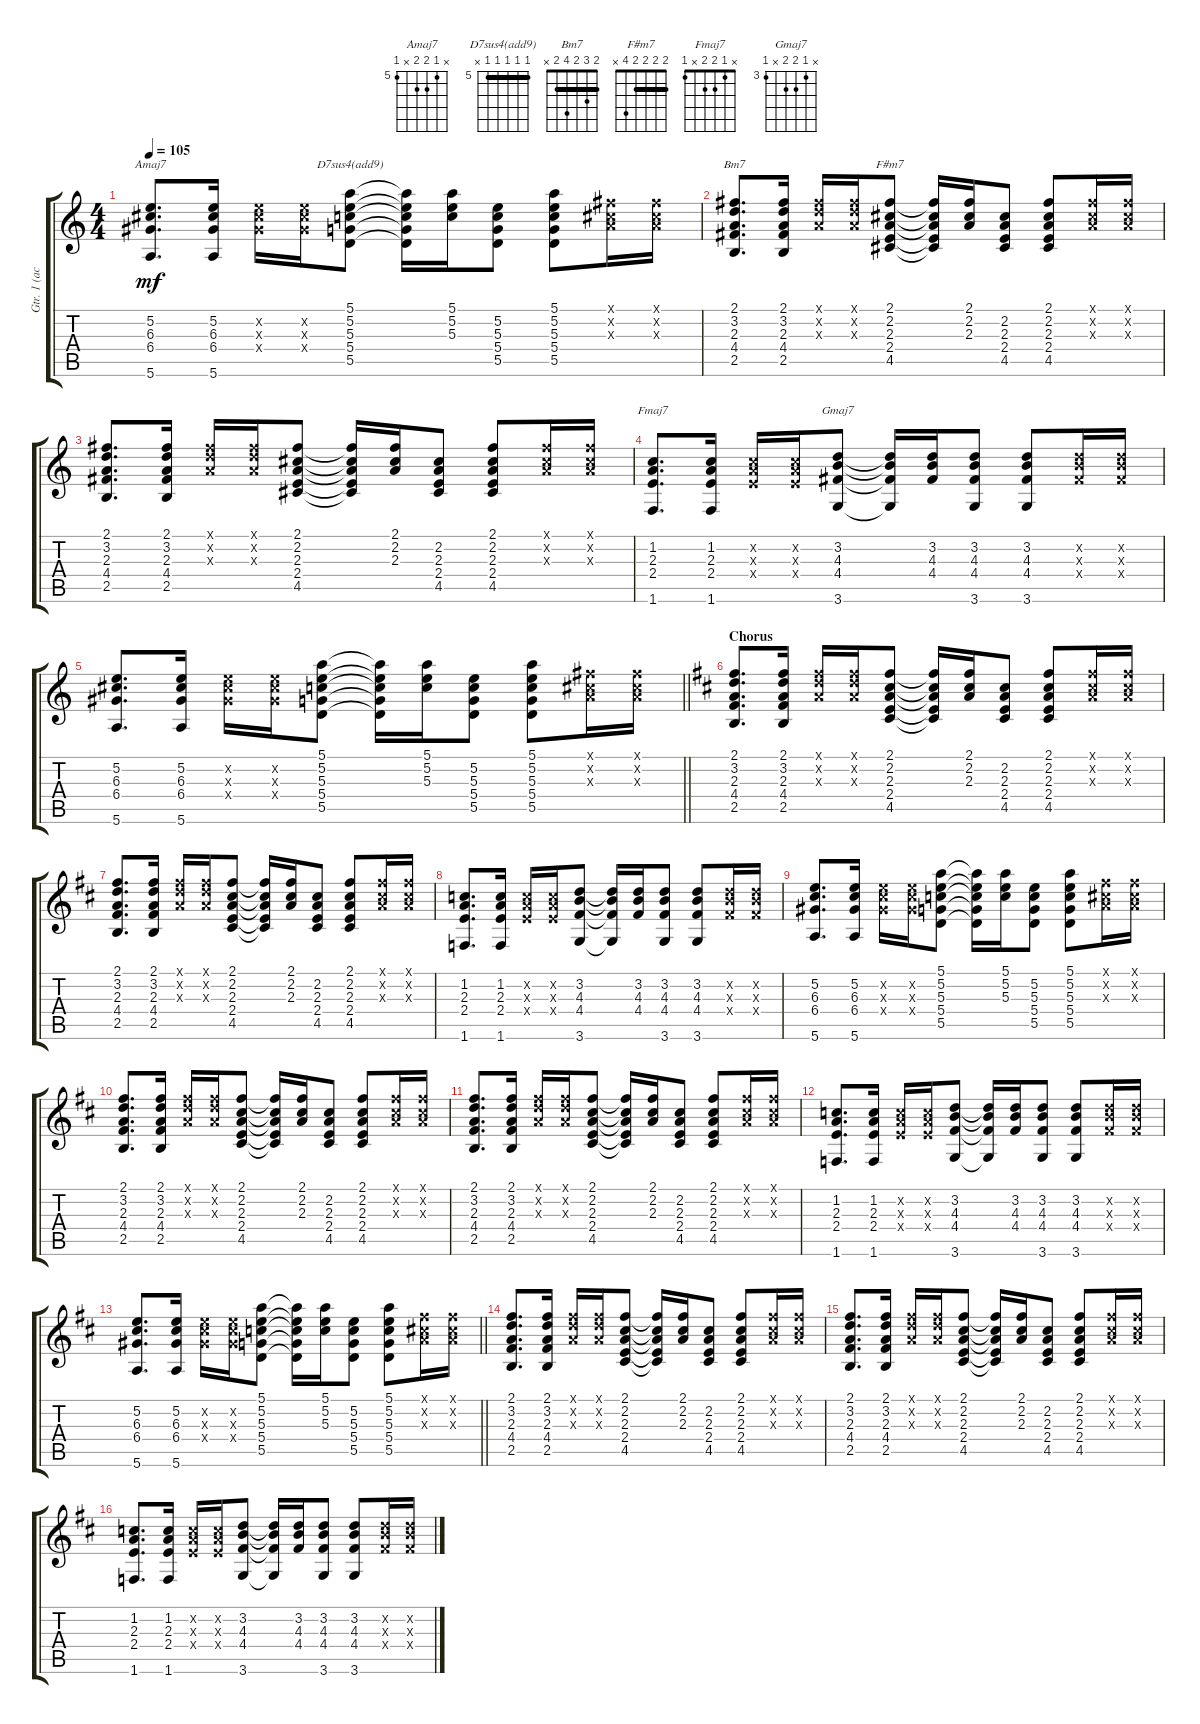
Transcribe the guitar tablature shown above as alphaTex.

\track ("Gtr. 1 (acous.)" "Gtr. 1 (ac") {instrument acousticguitarsteel}
\staff {score tabs}
\tuning (E4 B3 G3 D3 A2 E2) {hide}
\chord ("Amaj7" x 5 6 6 x 5) {firstfret 5}
\chord ("D7sus4(add9)" 5 5 5 5 5 x) {firstfret 5 barre 5}
\chord ("Bm7" 2 3 2 4 2 x) {barre 2}
\chord ("F#m7" 2 2 2 2 4 x) {barre 2}
\chord ("Fmaj7" x 1 2 2 x 1)
\chord ("Gmaj7" x 3 4 4 x 3) {firstfret 3}
\ts (4 4)
\tempo 105
\clef g2
\ks aminor
(5.2 6.3 6.4 5.6).8{d ch "Amaj7" dy mf} (5.2 6.3 6.4 5.6).16 (5.2{x} 6.3{x} 6.4{x}).16 (5.2{x} 6.3{x} 6.4{x}).16 (5.1 5.2 5.3 5.4 5.5).8{ch "D7sus4(add9)"} (5.1{t} 5.2{t} 5.3{t} 5.4{t} 5.5{t}).16 (5.1 5.2 5.3).16 (5.2 5.3 5.4 5.5).8 (5.1 5.2 5.3 5.4 5.5).8 (2.1{x} 2.2{x} 2.3{x}).16 (2.1{x} 2.2{x} 2.3{x}).16 |
(2.1 3.2 2.3 4.4 2.5).8{d ch "Bm7"} (2.1 3.2 2.3 4.4 2.5).16 (2.1{x} 3.2{x} 2.3{x}).16 (2.1{x} 3.2{x} 2.3{x}).16 (2.1 2.2 2.3 2.4 4.5).8{ch "F#m7"} (2.1{t} 2.2{t} 2.3{t} 2.4{t} 4.5{t}).16 (2.1 2.2 2.3).16 (2.2 2.3 2.4 4.5).8 (2.1 2.2 2.3 2.4 4.5).8 (2.1{x} 2.2{x} 2.3{x}).16 (2.1{x} 2.2{x} 2.3{x}).16 |
(2.1 3.2 2.3 4.4 2.5).8{d} (2.1 3.2 2.3 4.4 2.5).16 (2.1{x} 3.2{x} 2.3{x}).16 (2.1{x} 3.2{x} 2.3{x}).16 (2.1 2.2 2.3 2.4 4.5).8 (2.1{t} 2.2{t} 2.3{t} 2.4{t} 4.5{t}).16 (2.1 2.2 2.3).16 (2.2 2.3 2.4 4.5).8 (2.1 2.2 2.3 2.4 4.5).8 (2.1{x} 2.2{x} 2.3{x}).16 (2.1{x} 2.2{x} 2.3{x}).16 |
(1.2 2.3 2.4 1.6).8{d ch "Fmaj7"} (1.2 2.3 2.4 1.6).16 (1.2{x} 2.3{x} 2.4{x}).16 (1.2{x} 2.3{x} 2.4{x}).16 (3.2 4.3 4.4 3.6).8{ch "Gmaj7"} (3.2{t} 4.3{t} 4.4{t} 3.6{t}).16 (3.2 4.3 4.4).16 (3.2 4.3 4.4 3.6).8 (3.2 4.3 4.4 3.6).8 (3.2{x} 4.3{x} 4.4{x}).16 (3.2{x} 4.3{x} 4.4{x}).16 |
\barLineRight lightlight
(5.2 6.3 6.4 5.6).8{d} (5.2 6.3 6.4 5.6).16 (5.2{x} 6.3{x} 6.4{x}).16 (5.2{x} 6.3{x} 6.4{x}).16 (5.1 5.2 5.3 5.4 5.5).8 (5.1{t} 5.2{t} 5.3{t} 5.4{t} 5.5{t}).16 (5.1 5.2 5.3).16 (5.2 5.3 5.4 5.5).8 (5.1 5.2 5.3 5.4 5.5).8 (2.1{x} 2.2{x} 2.3{x}).16 (2.1{x} 2.2{x} 2.3{x}).16 |
\section ("" "Chorus")
\ks bminor
(2.1 3.2 2.3 4.4 2.5).8{d} (2.1 3.2 2.3 4.4 2.5).16 (2.1{x} 3.2{x} 2.3{x}).16 (2.1{x} 3.2{x} 2.3{x}).16 (2.1 2.2 2.3 2.4 4.5).8 (2.1{t} 2.2{t} 2.3{t} 2.4{t} 4.5{t}).16 (2.1 2.2 2.3).16 (2.2 2.3 2.4 4.5).8 (2.1 2.2 2.3 2.4 4.5).8 (2.1{x} 2.2{x} 2.3{x}).16 (2.1{x} 2.2{x} 2.3{x}).16 |
(2.1 3.2 2.3 4.4 2.5).8{d} (2.1 3.2 2.3 4.4 2.5).16 (2.1{x} 3.2{x} 2.3{x}).16 (2.1{x} 3.2{x} 2.3{x}).16 (2.1 2.2 2.3 2.4 4.5).8 (2.1{t} 2.2{t} 2.3{t} 2.4{t} 4.5{t}).16 (2.1 2.2 2.3).16 (2.2 2.3 2.4 4.5).8 (2.1 2.2 2.3 2.4 4.5).8 (2.1{x} 2.2{x} 2.3{x}).16 (2.1{x} 2.2{x} 2.3{x}).16 |
(1.2 2.3 2.4 1.6).8{d} (1.2 2.3 2.4 1.6).16 (1.2{x} 2.3{x} 2.4{x}).16 (1.2{x} 2.3{x} 2.4{x}).16 (3.2 4.3 4.4 3.6).8 (3.2{t} 4.3{t} 4.4{t} 3.6{t}).16 (3.2 4.3 4.4).16 (3.2 4.3 4.4 3.6).8 (3.2 4.3 4.4 3.6).8 (3.2{x} 4.3{x} 4.4{x}).16 (3.2{x} 4.3{x} 4.4{x}).16 |
(5.2 6.3 6.4 5.6).8{d} (5.2 6.3 6.4 5.6).16 (5.2{x} 6.3{x} 6.4{x}).16 (5.2{x} 6.3{x} 6.4{x}).16 (5.1 5.2 5.3 5.4 5.5).8 (5.1{t} 5.2{t} 5.3{t} 5.4{t} 5.5{t}).16 (5.1 5.2 5.3).16 (5.2 5.3 5.4 5.5).8 (5.1 5.2 5.3 5.4 5.5).8 (2.1{x} 2.2{x} 2.3{x}).16 (2.1{x} 2.2{x} 2.3{x}).16 |
(2.1 3.2 2.3 4.4 2.5).8{d} (2.1 3.2 2.3 4.4 2.5).16 (2.1{x} 3.2{x} 2.3{x}).16 (2.1{x} 3.2{x} 2.3{x}).16 (2.1 2.2 2.3 2.4 4.5).8 (2.1{t} 2.2{t} 2.3{t} 2.4{t} 4.5{t}).16 (2.1 2.2 2.3).16 (2.2 2.3 2.4 4.5).8 (2.1 2.2 2.3 2.4 4.5).8 (2.1{x} 2.2{x} 2.3{x}).16 (2.1{x} 2.2{x} 2.3{x}).16 |
(2.1 3.2 2.3 4.4 2.5).8{d} (2.1 3.2 2.3 4.4 2.5).16 (2.1{x} 3.2{x} 2.3{x}).16 (2.1{x} 3.2{x} 2.3{x}).16 (2.1 2.2 2.3 2.4 4.5).8 (2.1{t} 2.2{t} 2.3{t} 2.4{t} 4.5{t}).16 (2.1 2.2 2.3).16 (2.2 2.3 2.4 4.5).8 (2.1 2.2 2.3 2.4 4.5).8 (2.1{x} 2.2{x} 2.3{x}).16 (2.1{x} 2.2{x} 2.3{x}).16 |
(1.2 2.3 2.4 1.6).8{d} (1.2 2.3 2.4 1.6).16 (1.2{x} 2.3{x} 2.4{x}).16 (1.2{x} 2.3{x} 2.4{x}).16 (3.2 4.3 4.4 3.6).8 (3.2{t} 4.3{t} 4.4{t} 3.6{t}).16 (3.2 4.3 4.4).16 (3.2 4.3 4.4 3.6).8 (3.2 4.3 4.4 3.6).8 (3.2{x} 4.3{x} 4.4{x}).16 (3.2{x} 4.3{x} 4.4{x}).16 |
\barLineRight lightlight
(5.2 6.3 6.4 5.6).8{d} (5.2 6.3 6.4 5.6).16 (5.2{x} 6.3{x} 6.4{x}).16 (5.2{x} 6.3{x} 6.4{x}).16 (5.1 5.2 5.3 5.4 5.5).8 (5.1{t} 5.2{t} 5.3{t} 5.4{t} 5.5{t}).16 (5.1 5.2 5.3).16 (5.2 5.3 5.4 5.5).8 (5.1 5.2 5.3 5.4 5.5).8 (2.1{x} 2.2{x} 2.3{x}).16 (2.1{x} 2.2{x} 2.3{x}).16 |
\section ("" "")
(2.1 3.2 2.3 4.4 2.5).8{d} (2.1 3.2 2.3 4.4 2.5).16 (2.1{x} 3.2{x} 2.3{x}).16 (2.1{x} 3.2{x} 2.3{x}).16 (2.1 2.2 2.3 2.4 4.5).8 (2.1{t} 2.2{t} 2.3{t} 2.4{t} 4.5{t}).16 (2.1 2.2 2.3).16 (2.2 2.3 2.4 4.5).8 (2.1 2.2 2.3 2.4 4.5).8 (2.1{x} 2.2{x} 2.3{x}).16 (2.1{x} 2.2{x} 2.3{x}).16 |
(2.1 3.2 2.3 4.4 2.5).8{d} (2.1 3.2 2.3 4.4 2.5).16 (2.1{x} 3.2{x} 2.3{x}).16 (2.1{x} 3.2{x} 2.3{x}).16 (2.1 2.2 2.3 2.4 4.5).8 (2.1{t} 2.2{t} 2.3{t} 2.4{t} 4.5{t}).16 (2.1 2.2 2.3).16 (2.2 2.3 2.4 4.5).8 (2.1 2.2 2.3 2.4 4.5).8 (2.1{x} 2.2{x} 2.3{x}).16 (2.1{x} 2.2{x} 2.3{x}).16 |
(1.2 2.3 2.4 1.6).8{d} (1.2 2.3 2.4 1.6).16 (1.2{x} 2.3{x} 2.4{x}).16 (1.2{x} 2.3{x} 2.4{x}).16 (3.2 4.3 4.4 3.6).8 (3.2{t} 4.3{t} 4.4{t} 3.6{t}).16 (3.2 4.3 4.4).16 (3.2 4.3 4.4 3.6).8 (3.2 4.3 4.4 3.6).8 (3.2{x} 4.3{x} 4.4{x}).16 (3.2{x} 4.3{x} 4.4{x}).16
